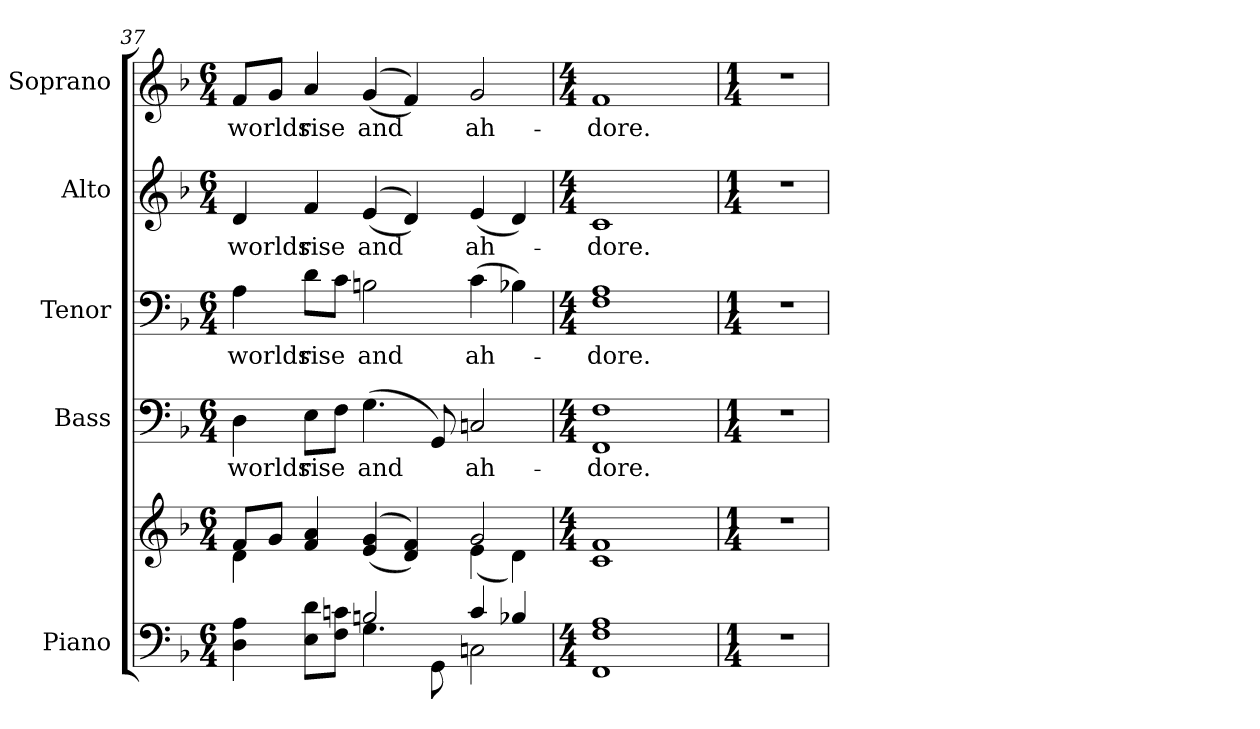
**kern	**kern	**kern	**text	**kern	**text	**kern	**text	**kern	**text
*part5	*part5	*part4	*part4	*part3	*part3	*part2	*part2	*part1	*part1
*staff6	*staff5	*staff4	*staff4	*staff3	*staff3	*staff2	*staff2	*staff1	*staff1
*I"Piano	*	*I"Bass	*	*I"Tenor	*	*I"Alto	*	*I"Soprano	*
*I'Pno.	*	*I'B.	*	*I'T.	*	*I'A.	*	*I'S.	*
!!LO:PB:g=z
*clefF4	*clefG2	*clefF4	*	*clefF4	*	*clefG2	*	*clefG2	*
*k[b-]	*k[b-]	*k[b-]	*	*k[b-]	*	*k[b-]	*	*k[b-]	*
*F:	*F:	*F:	*	*F:	*	*F:	*	*F:	*
*M6/4	*M6/4	*M6/4	*	*M6/4	*	*M6/4	*	*M6/4	*
=37	=37	=37	=37	=37	=37	=37	=37	=37	=37
*^	*^	*	*	*	*	*	*	*	*
!	!	!	!	!	!LO:LY:b:color=#000000	!	!	!	!	!	!
!	!	!	!	!	!	!	!LO:LY:b:color=#000000	!	!	!	!
!	!	!	!	!	!	!	!	!	!LO:LY:b:color=#000000	!	!
!	!	!	!	!	!	!	!	!	!	!	!LO:LY:b:color=#000000
4Di\ 4Ai	2ryy	8fi/L	4di\	4Di\	worlds	4Ai\	worlds	4di/	worlds	8fi/L	worlds
.	.	8gi/J	.	.	.	.	.	.	.	8gi/J	.
!	!	!	!	!	!LO:LY:b:color=#000000	!	!	!	!	!	!
!	!	!	!	!	!	!	!LO:LY:b:color=#000000	!	!	!	!
!	!	!	!	!	!	!	!	!	!LO:LY:b:color=#000000	!	!
!	!	!	!	!	!	!	!	!	!	!	!LO:LY:b:color=#000000
8Ei\ 8diL	.	4fi/ 4ai	4ryy	8Ei\L	rise	8di\L	rise	4fi/	rise	4ai/	rise
8Fi\ 8cniJ	.	.	.	8Fi\J	.	8ci\J	.	.	.	.	.
!	!	!	!	!	!LO:LY:b:color=#000000	!	!	!	!	!	!
!	!	!	!	!	!	!	!LO:LY:b:color=#000000	!	!	!	!
!	!	!	!	!	!	!	!	!	!LO:LY:b:color=#000000	!	!
!	!	!	!	!	!	!	!	!	!	!	!LO:LY:b:color=#000000
2Bni/	4.Gi\	((4ei/ 4gi	2ryy	(4.Gi\	and	2Bni\	and	((4ei/	and	((4gi/	and
.	.	4di/ 4fi))	.	.	.	.	.	4di/))	.	4fi/))	.
.	8GGi\	.	.	8GGi/)	.	.	.	.	.	.	.
!	!	!	!	!	!LO:LY:b:color=#000000	!	!	!	!	!	!
!	!	!	!	!	!	!	!LO:LY:b:color=#000000	!	!	!	!
!	!	!	!	!	!	!	!	!	!LO:LY:b:color=#000000	!	!
!	!	!	!	!	!	!	!	!	!	!	!LO:LY:b:color=#000000
4ci/	2Cni\	2gi/	(4ei\	2Cni/	ah-	(4ci\	ah-	(4ei/	ah-	2gi/	ah-
4B-Xi/	.	.	4di\)	.	.	4B-Xi\)	.	4di/)	.	.	.
*v	*v	*	*	*	*	*	*	*	*	*	*
=38	=38	=38	=38	=38	=38	=38	=38	=38	=38	=38
*M4/4	*M4/4	*	*M4/4	*	*M4/4	*	*M4/4	*	*M4/4	*
!	!	!	!	!LO:LY:b:color=#000000	!	!	!	!	!	!
!	!	!	!	!	!	!LO:LY:b:color=#000000	!	!	!	!
!	!	!	!	!	!	!	!	!LO:LY:b:color=#000000	!	!
!	!	!	!	!	!	!	!	!	!	!LO:LY:b:color=#000000
1FFi 1Fi 1Ai	1ci 1fi	2ryy	1FFi 1Fi	-dore.	1Fi 1Ai	-dore.	1ci	-dore.	1fi	-dore.
.	.	2ryy	.	.	.	.	.	.	.	.
*	*v	*v	*	*	*	*	*	*	*	*
!!LO:PB:g=z
=39	=39	=39	=39	=39	=39	=39	=39	=39	=39
*M1/4	*M1/4	*M1/4	*	*M1/4	*	*M1/4	*	*M1/4	*
*	*^	*	*	*	*	*	*	*	*
!LO:N:vis=1	!LO:N:vis=1	!	!LO:N:vis=1	!	!LO:N:vis=1	!	!LO:N:vis=1	!	!LO:N:vis=1	!
*	*v	*v	*	*	*	*	*	*	*	*
4r	4r	4r	.	4r	.	4r	.	4r	.
=	=	=	=	=	=	=	=	=	=
*-	*-	*-	*-	*-	*-	*-	*-	*-	*-
